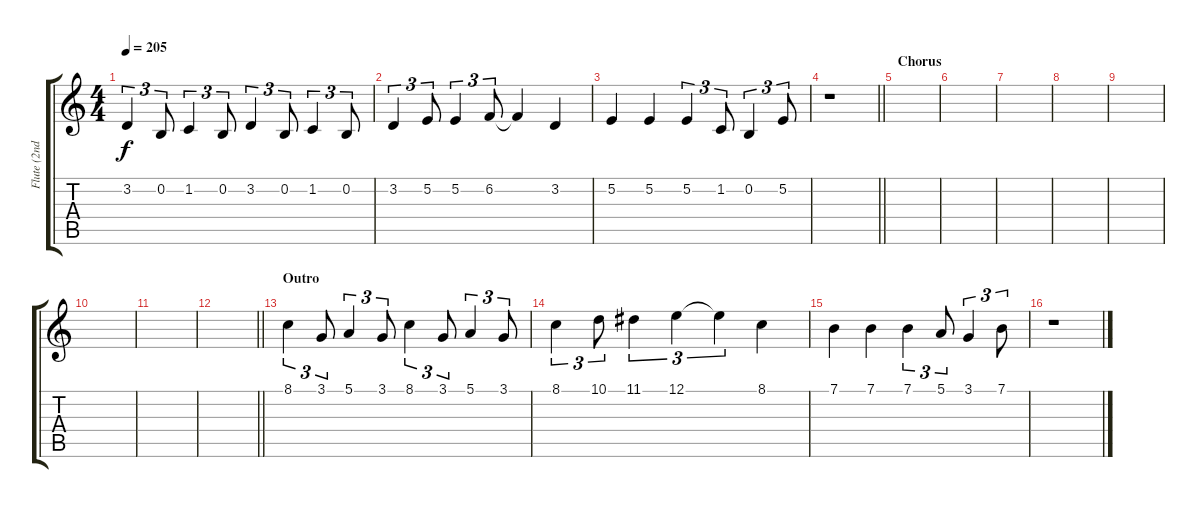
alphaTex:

\track ("Flute (2nd)" "Flute (2nd") {instrument flute}
\staff {score tabs}
\tuning (E4 B3 G3 D3 A2 E2) {hide}
\ts (4 4)
\tempo 205
\clef g2
\ks c
3.2.4{tu (3 2) dy f} 0.2.8{tu (3 2)} 1.2.4{tu (3 2)} 0.2.8{tu (3 2)} 3.2.4{tu (3 2)} 0.2.8{tu (3 2)} 1.2.4{tu (3 2)} 0.2.8{tu (3 2)} |
3.2.4{tu (3 2)} 5.2.8{tu (3 2)} 5.2.4{tu (3 2)} 6.2.8{tu (3 2)} 6.2{t}.4 3.2.4 |
5.2.4 5.2.4 5.2.4{tu (3 2)} 1.2.8{tu (3 2)} 0.2.4{tu (3 2)} 5.2.8{tu (3 2)} |
\barLineRight lightlight
r.1 |
\section ("" "Chorus")
|
|
|
|
|
|
|
\barLineRight lightlight
|
\section ("" "Outro")
8.1.4{tu (3 2)} 3.1.8{tu (3 2)} 5.1.4{tu (3 2)} 3.1.8{tu (3 2)} 8.1.4{tu (3 2)} 3.1.8{tu (3 2)} 5.1.4{tu (3 2)} 3.1.8{tu (3 2)} |
8.1.4{tu (3 2)} 10.1.8{tu (3 2)} 11.1.4{tu (3 2)} 12.1.4{tu (3 2)} 12.1{t}.4{tu (3 2)} 8.1.4 |
7.1.4 7.1.4 7.1.4{tu (3 2)} 5.1.8{tu (3 2)} 3.1.4{tu (3 2)} 7.1.8{tu (3 2)} |
r.1
